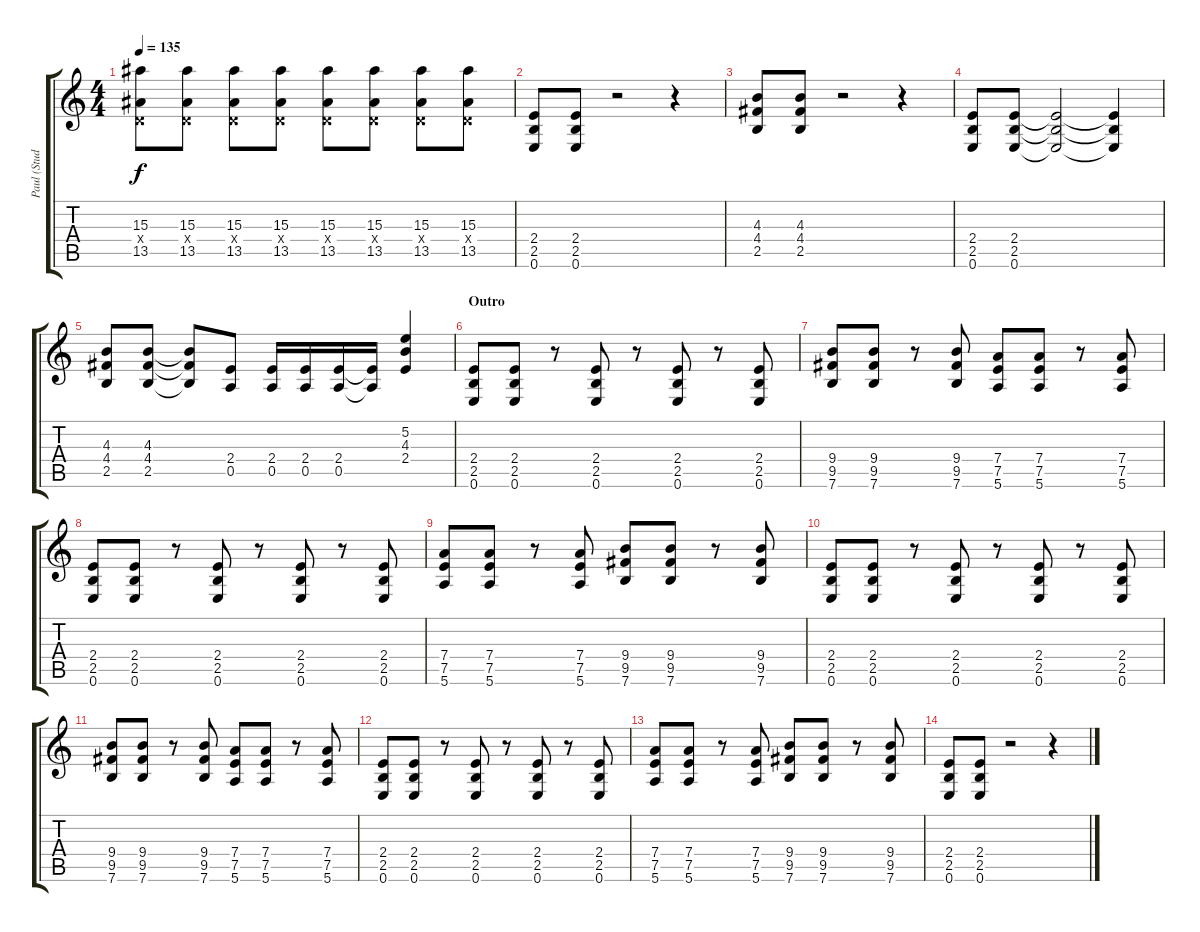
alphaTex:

\track ("Paul (Studio Guitar)" "Paul (Stud") {instrument overdrivenguitar}
\staff {score tabs}
\tuning (E4 B3 G3 D3 A2 E2) {hide}
\ts (4 4)
\tempo 135
\clef g2
\ks c
(15.3 0.4{x} 13.5).8{dy f} (15.3 0.4{x} 13.5).8 (15.3 0.4{x} 13.5).8 (15.3 0.4{x} 13.5).8 (15.3 0.4{x} 13.5).8 (15.3 0.4{x} 13.5).8 (15.3 0.4{x} 13.5).8 (15.3 0.4{x} 13.5).8 |
(2.4 2.5 0.6).8 (2.4 2.5 0.6).8 r.2 r.4 |
(4.3 4.4 2.5).8 (4.3 4.4 2.5).8 r.2 r.4 |
(2.4 2.5 0.6).8 (2.4 2.5 0.6).8 (2.4{t} 2.5{t} 0.6{t}).2 (2.4{t} 2.5{t} 0.6{t}).4 |
(4.3 4.4 2.5).8 (4.3 4.4 2.5).8 (4.3{t} 4.4{t} 2.5{t}).8 (2.4 0.5).8 (2.4 0.5).16 (2.4 0.5).16 (2.4 0.5).16 (2.4{t} 0.5{t}).16 (5.2 4.3 2.4).4 |
\section ("" "Outro")
(2.4 2.5 0.6).8 (2.4 2.5 0.6).8 r.8 (2.4 2.5 0.6).8 r.8 (2.4 2.5 0.6).8 r.8 (2.4 2.5 0.6).8 |
(9.4 9.5 7.6).8 (9.4 9.5 7.6).8 r.8 (9.4 9.5 7.6).8 (7.4 7.5 5.6).8 (7.4 7.5 5.6).8 r.8 (7.4 7.5 5.6).8 |
(2.4 2.5 0.6).8 (2.4 2.5 0.6).8 r.8 (2.4 2.5 0.6).8 r.8 (2.4 2.5 0.6).8 r.8 (2.4 2.5 0.6).8 |
(7.4 7.5 5.6).8 (7.4 7.5 5.6).8 r.8 (7.4 7.5 5.6).8 (9.4 9.5 7.6).8 (9.4 9.5 7.6).8 r.8 (9.4 9.5 7.6).8 |
(2.4 2.5 0.6).8 (2.4 2.5 0.6).8 r.8 (2.4 2.5 0.6).8 r.8 (2.4 2.5 0.6).8 r.8 (2.4 2.5 0.6).8 |
(9.4 9.5 7.6).8 (9.4 9.5 7.6).8 r.8 (9.4 9.5 7.6).8 (7.4 7.5 5.6).8 (7.4 7.5 5.6).8 r.8 (7.4 7.5 5.6).8 |
(2.4 2.5 0.6).8 (2.4 2.5 0.6).8 r.8 (2.4 2.5 0.6).8 r.8 (2.4 2.5 0.6).8 r.8 (2.4 2.5 0.6).8 |
(7.4 7.5 5.6).8 (7.4 7.5 5.6).8 r.8 (7.4 7.5 5.6).8 (9.4 9.5 7.6).8 (9.4 9.5 7.6).8 r.8 (9.4 9.5 7.6).8 |
(2.4 2.5 0.6).8 (2.4 2.5 0.6).8 r.2 r.4
